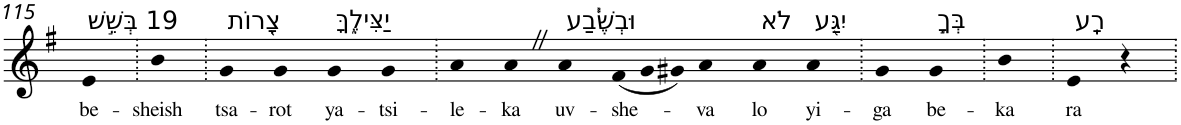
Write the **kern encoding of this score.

**kern	**text
*part1	*part1
*staff1	*staff1
*I"Piano	*
*I'Pno	*
!!LO:PB:g=z
*clefG2	*
*k[f#]	*
*G:	*
=115	=115
!LO:TX:a:t=19 בְּשֵׁ֣שׁ	!
!	!LO:LY:b
4e	be-
=116.	=116.
!	!LO:LY:b
4b	-sheish
=117.	=117.
!LO:TX:a:t=צָ֭רוֹת	!
!	!LO:LY:b
4g	tsa-
!	!LO:LY:b
4g	-rot
!LO:TX:a:t=יַצִּילֶ֑ךָּ	!
!	!LO:LY:b
4g	ya-
!	!LO:LY:b
4g	-tsi-
=118.	=118.
!	!LO:LY:b
4a	-le-
!	!LO:LY:b
4aZ	-ka
!LO:TX:a:t=וּבְשֶׁ֓בַע	!
!	!LO:LY:b
4a	uv-
!	!LO:LY:b
(12f#	-she-
12g	.
12g#X)	.
!	!LO:LY:b
4a	-va
!LO:TX:a:t=לֹא	!
!	!LO:LY:b
4a	lo
!LO:TX:a:t=יִגַּ֖ע	!
!	!LO:LY:b
4a	yi-
=119.	=119.
!	!LO:LY:b
4g	-ga
!LO:TX:a:t=בְּךָ֣	!
!	!LO:LY:b
4g	be-
=120.	=120.
!	!LO:LY:b
4b	-ka
=121.	=121.
!LO:TX:a:t=רָֽע	!
!	!LO:LY:b
4e	ra
4r	.
=.	=.
*-	*-
